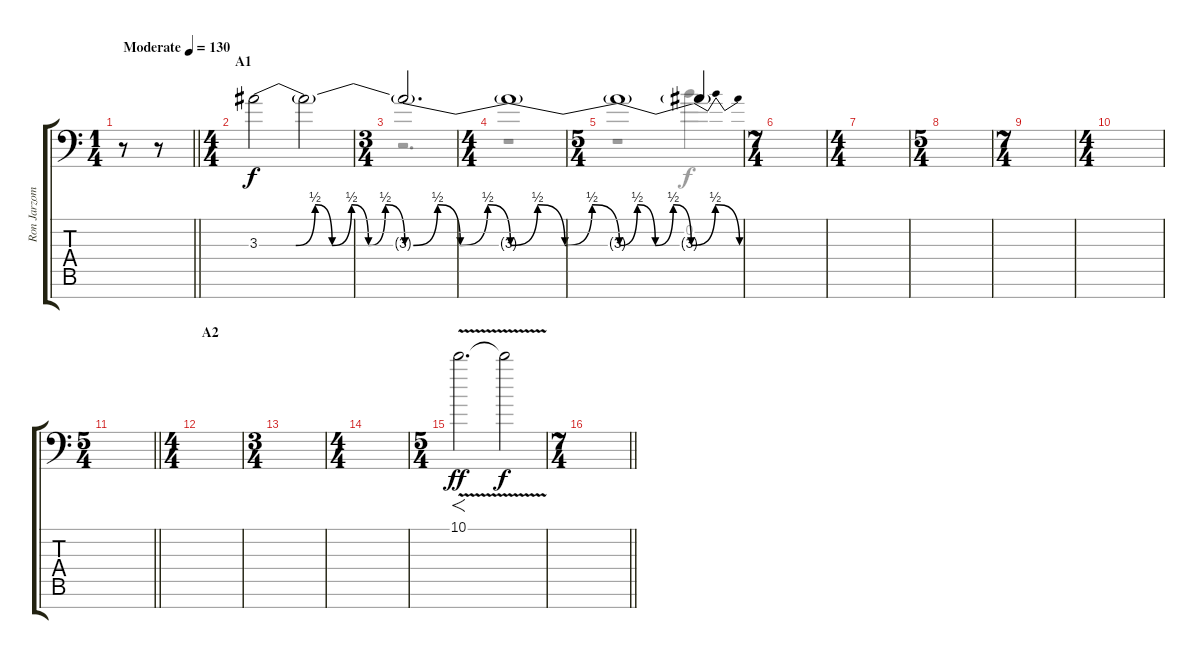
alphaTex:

\track ("Ron Jarzombek Lead 1" "Ron Jarzom") {instrument overdrivenguitar}
\staff {score tabs}
\tuning (E4 B3 G3 D3 A2 E2 A1) {hide}
\voice
\ts (1 4)
\tempo (130 "Moderate")
\clef f4
\barLineRight lightlight
\ks c
r.8{dy f volume 0 instrument overdrivenguitar} r.8{volume 15} |
\ts (4 4)
\section ("" "A1")
3.3{be (custom 0 0 15 0 23 2 30 0 38 2 45 0 52 2 60 0)}.2 3.3{t}.2 |
\ts (3 4)
3.3{be (custom 0 0 15 2 29 0 46 2 60 0) t}.2{d} |
\ts (4 4)
3.3{be (custom 0 0 15 2 30 0 45 2 60 0) t}.1 |
\ts (5 4)
3.3{be (custom 0 0 15 2 30 0 45 2 60 0) t}.1 3.3{be (bendrelease 0 0 29 2 29 2 60 0) t}.4 |
\ts (7 4)
|
\ts (4 4)
|
\ts (5 4)
|
\ts (7 4)
|
\ts (4 4)
|
\ts (5 4)
\barLineRight lightlight
|
\ts (4 4)
\section ("" "A2")
|
\ts (3 4)
|
\ts (4 4)
|
\ts (5 4)
10.1{v}.2{f d dy ff} 10.1{t}.2{dy f} |
\ts (7 4)
\voice
\clef f4
\ottava regular
\simile none
\barLineRight lightlight
\ks c
|
|
r.2{d} |
r.1 |
r.1 0.2.4 |
|
|
|
|
|
\barLineRight lightlight
|
|
|
|
|
